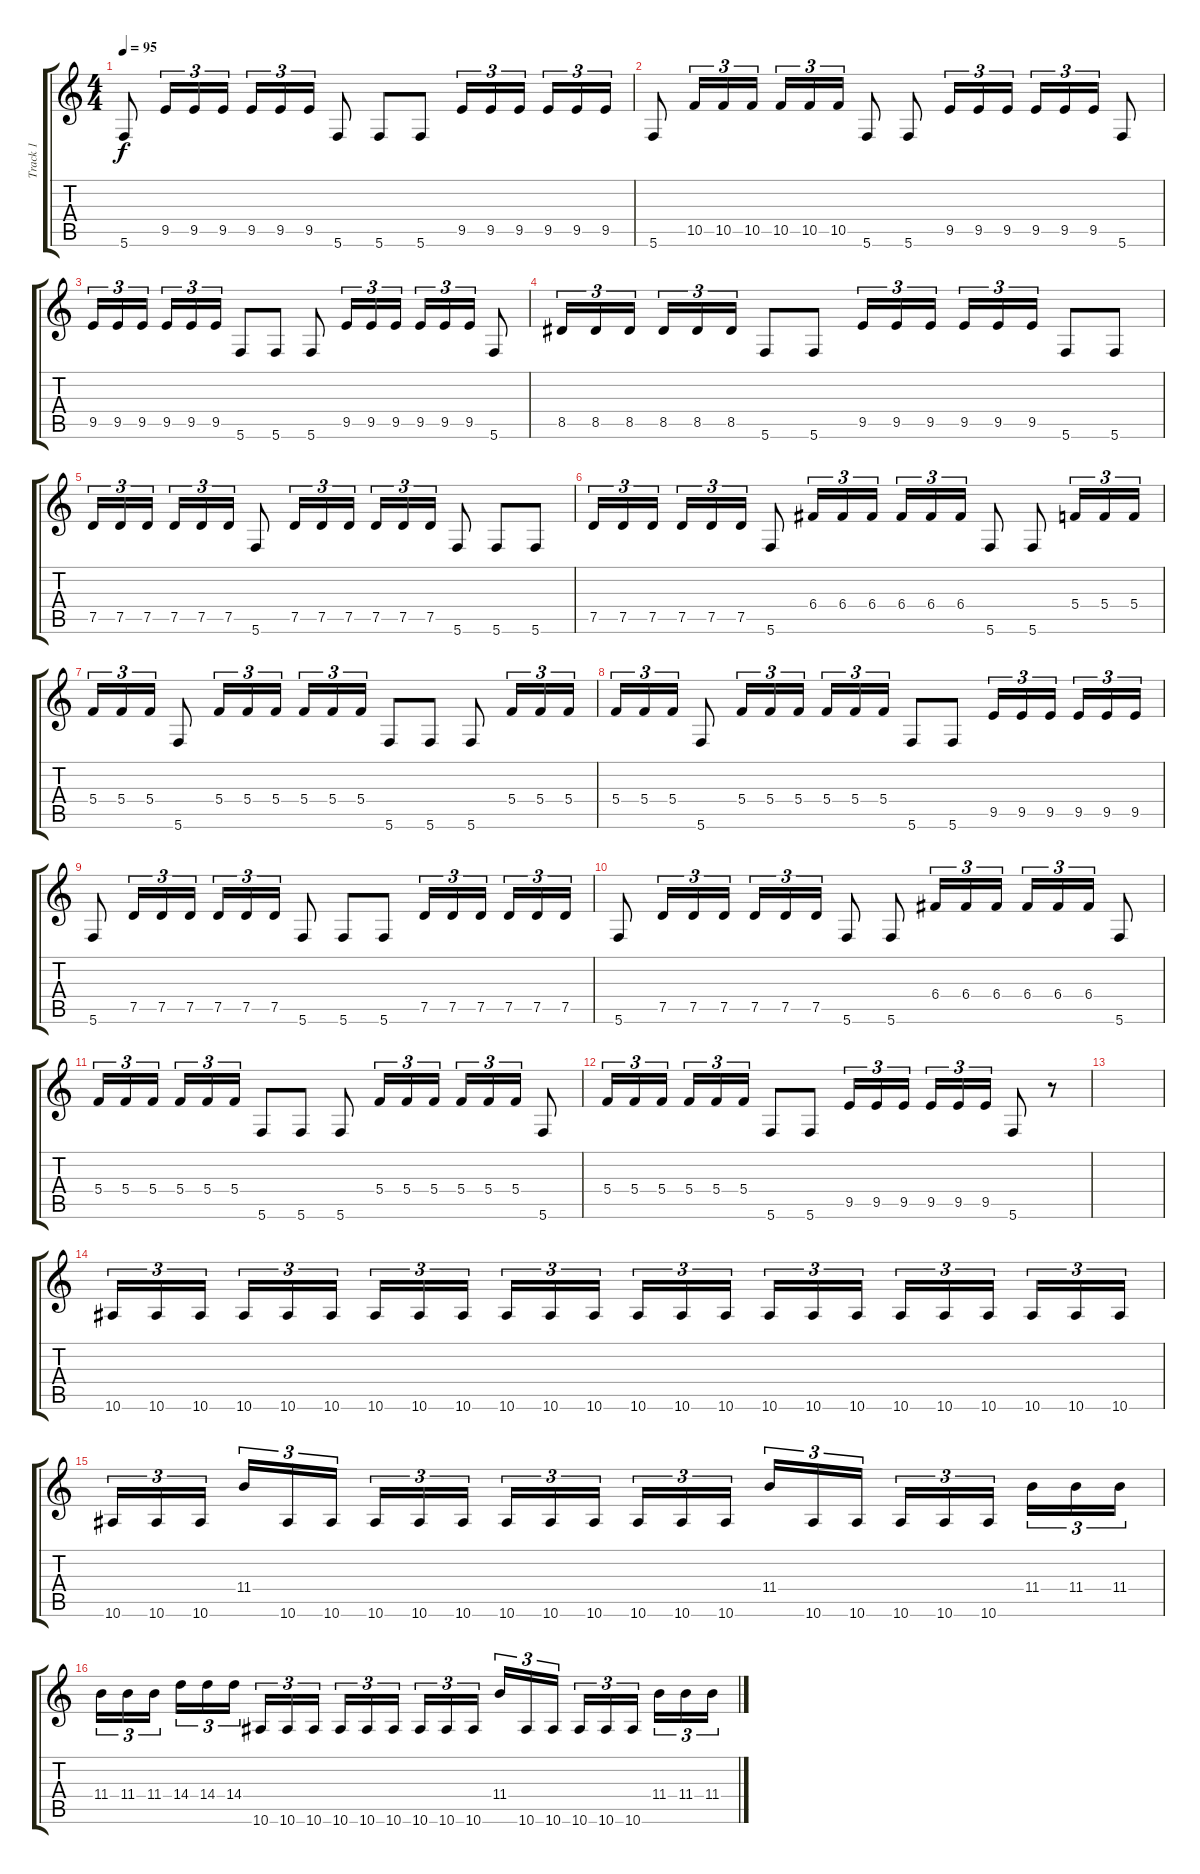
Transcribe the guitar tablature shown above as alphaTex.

\track ("Track 1" "Track 1") {instrument distortionguitar}
\staff {score tabs}
\tuning (D4 A3 F3 C3 G2 C2) {hide}
\ts (4 4)
\tempo 95
\clef g2
\ks c
5.6.8{dy f} 9.5.16{tu (3 2)} 9.5.16{tu (3 2)} 9.5.16{tu (3 2)} 9.5.16{tu (3 2)} 9.5.16{tu (3 2)} 9.5.16{tu (3 2)} 5.6.8 5.6.8 5.6.8 9.5.16{tu (3 2)} 9.5.16{tu (3 2)} 9.5.16{tu (3 2) beam splitsecondary} 9.5.16{tu (3 2)} 9.5.16{tu (3 2)} 9.5.16{tu (3 2)} |
5.6.8 10.5.16{tu (3 2)} 10.5.16{tu (3 2)} 10.5.16{tu (3 2)} 10.5.16{tu (3 2)} 10.5.16{tu (3 2)} 10.5.16{tu (3 2)} 5.6.8 5.6.8 9.5.16{tu (3 2)} 9.5.16{tu (3 2)} 9.5.16{tu (3 2)} 9.5.16{tu (3 2)} 9.5.16{tu (3 2)} 9.5.16{tu (3 2)} 5.6.8 |
9.5.16{tu (3 2)} 9.5.16{tu (3 2)} 9.5.16{tu (3 2) beam splitsecondary} 9.5.16{tu (3 2)} 9.5.16{tu (3 2)} 9.5.16{tu (3 2)} 5.6.8 5.6.8 5.6.8 9.5.16{tu (3 2)} 9.5.16{tu (3 2)} 9.5.16{tu (3 2)} 9.5.16{tu (3 2)} 9.5.16{tu (3 2)} 9.5.16{tu (3 2)} 5.6.8 |
8.5.16{tu (3 2)} 8.5.16{tu (3 2)} 8.5.16{tu (3 2) beam splitsecondary} 8.5.16{tu (3 2)} 8.5.16{tu (3 2)} 8.5.16{tu (3 2)} 5.6.8 5.6.8 9.5.16{tu (3 2)} 9.5.16{tu (3 2)} 9.5.16{tu (3 2) beam splitsecondary} 9.5.16{tu (3 2)} 9.5.16{tu (3 2)} 9.5.16{tu (3 2)} 5.6.8 5.6.8 |
7.5.16{tu (3 2)} 7.5.16{tu (3 2)} 7.5.16{tu (3 2) beam splitsecondary} 7.5.16{tu (3 2)} 7.5.16{tu (3 2)} 7.5.16{tu (3 2)} 5.6.8 7.5.16{tu (3 2)} 7.5.16{tu (3 2)} 7.5.16{tu (3 2)} 7.5.16{tu (3 2)} 7.5.16{tu (3 2)} 7.5.16{tu (3 2)} 5.6.8 5.6.8 5.6.8 |
7.5.16{tu (3 2)} 7.5.16{tu (3 2)} 7.5.16{tu (3 2) beam splitsecondary} 7.5.16{tu (3 2)} 7.5.16{tu (3 2)} 7.5.16{tu (3 2)} 5.6.8 6.4.16{tu (3 2)} 6.4.16{tu (3 2)} 6.4.16{tu (3 2)} 6.4.16{tu (3 2)} 6.4.16{tu (3 2)} 6.4.16{tu (3 2)} 5.6.8 5.6.8 5.4.16{tu (3 2)} 5.4.16{tu (3 2)} 5.4.16{tu (3 2)} |
5.4.16{tu (3 2)} 5.4.16{tu (3 2)} 5.4.16{tu (3 2)} 5.6.8 5.4.16{tu (3 2)} 5.4.16{tu (3 2)} 5.4.16{tu (3 2) beam splitsecondary} 5.4.16{tu (3 2)} 5.4.16{tu (3 2)} 5.4.16{tu (3 2)} 5.6.8 5.6.8 5.6.8 5.4.16{tu (3 2)} 5.4.16{tu (3 2)} 5.4.16{tu (3 2)} |
5.4.16{tu (3 2)} 5.4.16{tu (3 2)} 5.4.16{tu (3 2)} 5.6.8 5.4.16{tu (3 2)} 5.4.16{tu (3 2)} 5.4.16{tu (3 2) beam splitsecondary} 5.4.16{tu (3 2)} 5.4.16{tu (3 2)} 5.4.16{tu (3 2)} 5.6.8 5.6.8 9.5.16{tu (3 2)} 9.5.16{tu (3 2)} 9.5.16{tu (3 2) beam splitsecondary} 9.5.16{tu (3 2)} 9.5.16{tu (3 2)} 9.5.16{tu (3 2)} |
5.6.8 7.5.16{tu (3 2)} 7.5.16{tu (3 2)} 7.5.16{tu (3 2)} 7.5.16{tu (3 2)} 7.5.16{tu (3 2)} 7.5.16{tu (3 2)} 5.6.8 5.6.8 5.6.8 7.5.16{tu (3 2)} 7.5.16{tu (3 2)} 7.5.16{tu (3 2) beam splitsecondary} 7.5.16{tu (3 2)} 7.5.16{tu (3 2)} 7.5.16{tu (3 2)} |
5.6.8 7.5.16{tu (3 2)} 7.5.16{tu (3 2)} 7.5.16{tu (3 2)} 7.5.16{tu (3 2)} 7.5.16{tu (3 2)} 7.5.16{tu (3 2)} 5.6.8 5.6.8 6.4.16{tu (3 2)} 6.4.16{tu (3 2)} 6.4.16{tu (3 2)} 6.4.16{tu (3 2)} 6.4.16{tu (3 2)} 6.4.16{tu (3 2)} 5.6.8 |
5.4.16{tu (3 2)} 5.4.16{tu (3 2)} 5.4.16{tu (3 2) beam splitsecondary} 5.4.16{tu (3 2)} 5.4.16{tu (3 2)} 5.4.16{tu (3 2)} 5.6.8 5.6.8 5.6.8 5.4.16{tu (3 2)} 5.4.16{tu (3 2)} 5.4.16{tu (3 2)} 5.4.16{tu (3 2)} 5.4.16{tu (3 2)} 5.4.16{tu (3 2)} 5.6.8 |
5.4.16{tu (3 2)} 5.4.16{tu (3 2)} 5.4.16{tu (3 2) beam splitsecondary} 5.4.16{tu (3 2)} 5.4.16{tu (3 2)} 5.4.16{tu (3 2)} 5.6.8 5.6.8 9.5.16{tu (3 2)} 9.5.16{tu (3 2)} 9.5.16{tu (3 2) beam splitsecondary} 9.5.16{tu (3 2)} 9.5.16{tu (3 2)} 9.5.16{tu (3 2)} 5.6.8 r.8 |
|
10.6.16{tu (3 2)} 10.6.16{tu (3 2)} 10.6.16{tu (3 2) beam splitsecondary} 10.6.16{tu (3 2)} 10.6.16{tu (3 2)} 10.6.16{tu (3 2)} 10.6.16{tu (3 2)} 10.6.16{tu (3 2)} 10.6.16{tu (3 2) beam splitsecondary} 10.6.16{tu (3 2)} 10.6.16{tu (3 2)} 10.6.16{tu (3 2)} 10.6.16{tu (3 2)} 10.6.16{tu (3 2)} 10.6.16{tu (3 2) beam splitsecondary} 10.6.16{tu (3 2)} 10.6.16{tu (3 2)} 10.6.16{tu (3 2)} 10.6.16{tu (3 2)} 10.6.16{tu (3 2)} 10.6.16{tu (3 2) beam splitsecondary} 10.6.16{tu (3 2)} 10.6.16{tu (3 2)} 10.6.16{tu (3 2)} |
10.6.16{tu (3 2)} 10.6.16{tu (3 2)} 10.6.16{tu (3 2) beam splitsecondary} 11.4.16{tu (3 2)} 10.6.16{tu (3 2)} 10.6.16{tu (3 2)} 10.6.16{tu (3 2)} 10.6.16{tu (3 2)} 10.6.16{tu (3 2) beam splitsecondary} 10.6.16{tu (3 2)} 10.6.16{tu (3 2)} 10.6.16{tu (3 2)} 10.6.16{tu (3 2)} 10.6.16{tu (3 2)} 10.6.16{tu (3 2) beam splitsecondary} 11.4.16{tu (3 2)} 10.6.16{tu (3 2)} 10.6.16{tu (3 2)} 10.6.16{tu (3 2)} 10.6.16{tu (3 2)} 10.6.16{tu (3 2) beam splitsecondary} 11.4.16{tu (3 2)} 11.4.16{tu (3 2)} 11.4.16{tu (3 2)} |
11.4.16{tu (3 2)} 11.4.16{tu (3 2)} 11.4.16{tu (3 2) beam splitsecondary} 14.4.16{tu (3 2)} 14.4.16{tu (3 2)} 14.4.16{tu (3 2)} 10.6.16{tu (3 2)} 10.6.16{tu (3 2)} 10.6.16{tu (3 2) beam splitsecondary} 10.6.16{tu (3 2)} 10.6.16{tu (3 2)} 10.6.16{tu (3 2)} 10.6.16{tu (3 2)} 10.6.16{tu (3 2)} 10.6.16{tu (3 2) beam splitsecondary} 11.4.16{tu (3 2)} 10.6.16{tu (3 2)} 10.6.16{tu (3 2)} 10.6.16{tu (3 2)} 10.6.16{tu (3 2)} 10.6.16{tu (3 2) beam splitsecondary} 11.4.16{tu (3 2)} 11.4.16{tu (3 2)} 11.4.16{tu (3 2)}
